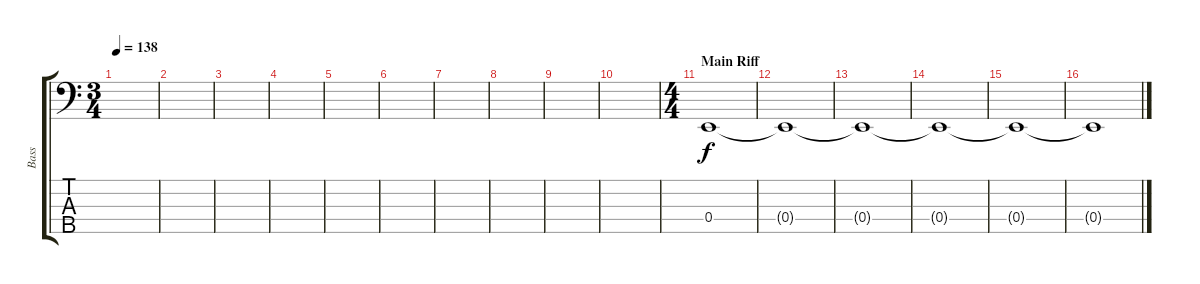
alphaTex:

\track ("Bass" "Bass") {instrument electricbassfinger}
\staff {score tabs}
\tuning (G2 D2 A1 E1 B0) {hide}
\ts (3 4)
\tempo 138
\clef f4
\ks c
|
|
|
|
|
|
|
|
|
|
\ts (4 4)
\section ("" "Main Riff")
0.4.1 |
0.4{t}.1 |
0.4{t}.1 |
0.4{t}.1 |
0.4{t}.1 |
0.4{t}.1
